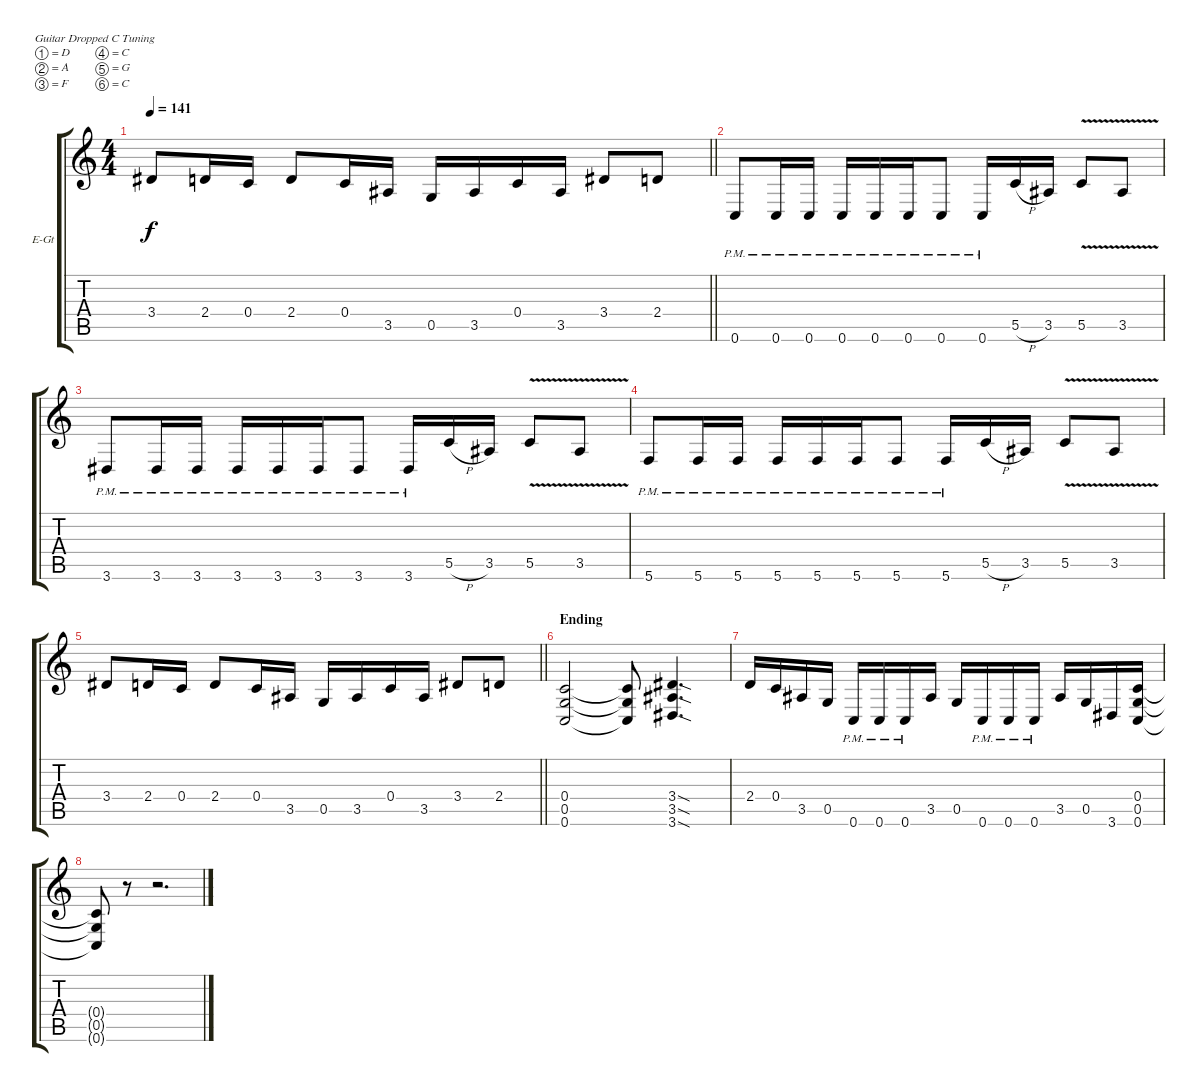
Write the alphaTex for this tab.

\bracketExtendMode groupsimilarinstruments
\firstSystemTrackNameOrientation horizontal
\otherSystemsTrackNameOrientation horizontal
\track ("Guitar Rhythm (Right)" "E-Gt") {solo instrument distortionguitar}
\staff {score tabs}
\tuning (D4 A3 F3 C3 G2 C2)
\ts (4 4)
\tempo 141
\clef g2
\barLineRight lightlight
\ks c
3.4.8{dy f} 2.4.16 0.4.16 2.4.8 0.4.16 3.5.16 0.5.16 3.5.16 0.4.16 3.5.16 3.4.8 2.4.8 |
0.6{pm}.8 0.6{pm}.16 0.6{pm}.16 0.6{pm}.16 0.6{pm}.16 0.6{pm}.16 0.6{pm}.8 0.6{pm}.16 5.5{h}.16 3.5.16 5.5{v}.8 3.5{v}.8 |
3.6{pm}.8 3.6{pm}.16 3.6{pm}.16 3.6{pm}.16 3.6{pm}.16 3.6{pm}.16 3.6{pm}.8 3.6{pm}.16 5.5{h}.16 3.5.16 5.5{v}.8 3.5{v}.8 |
5.6{pm}.8 5.6{pm}.16 5.6{pm}.16 5.6{pm}.16 5.6{pm}.16 5.6{pm}.16 5.6{pm}.8 5.6{pm}.16 5.5{h}.16 3.5.16 5.5{v}.8 3.5{v}.8 |
\barLineRight lightlight
3.4.8 2.4.16 0.4.16 2.4.8 0.4.16 3.5.16 0.5.16 3.5.16 0.4.16 3.5.16 3.4.8 2.4.8 |
\section ("" "Ending")
(0.4 0.5 0.6).2 (0.4{t} 0.5{t} 0.6{t}).8 (3.4{sod} 3.5{sod} 3.6{sod}).4{d} |
2.4.16 0.4.16 3.5.16 0.5.16 0.6{pm}.16 0.6{pm}.16 0.6{pm}.16 3.5.16 0.5.16 0.6{pm}.16 0.6{pm}.16 0.6{pm}.16 3.5.16 0.5.16 3.6.16 (0.4 0.5 0.6).16 |
(0.4{t} 0.5{t} 0.6{t}).8 r.8 r.2{d}
